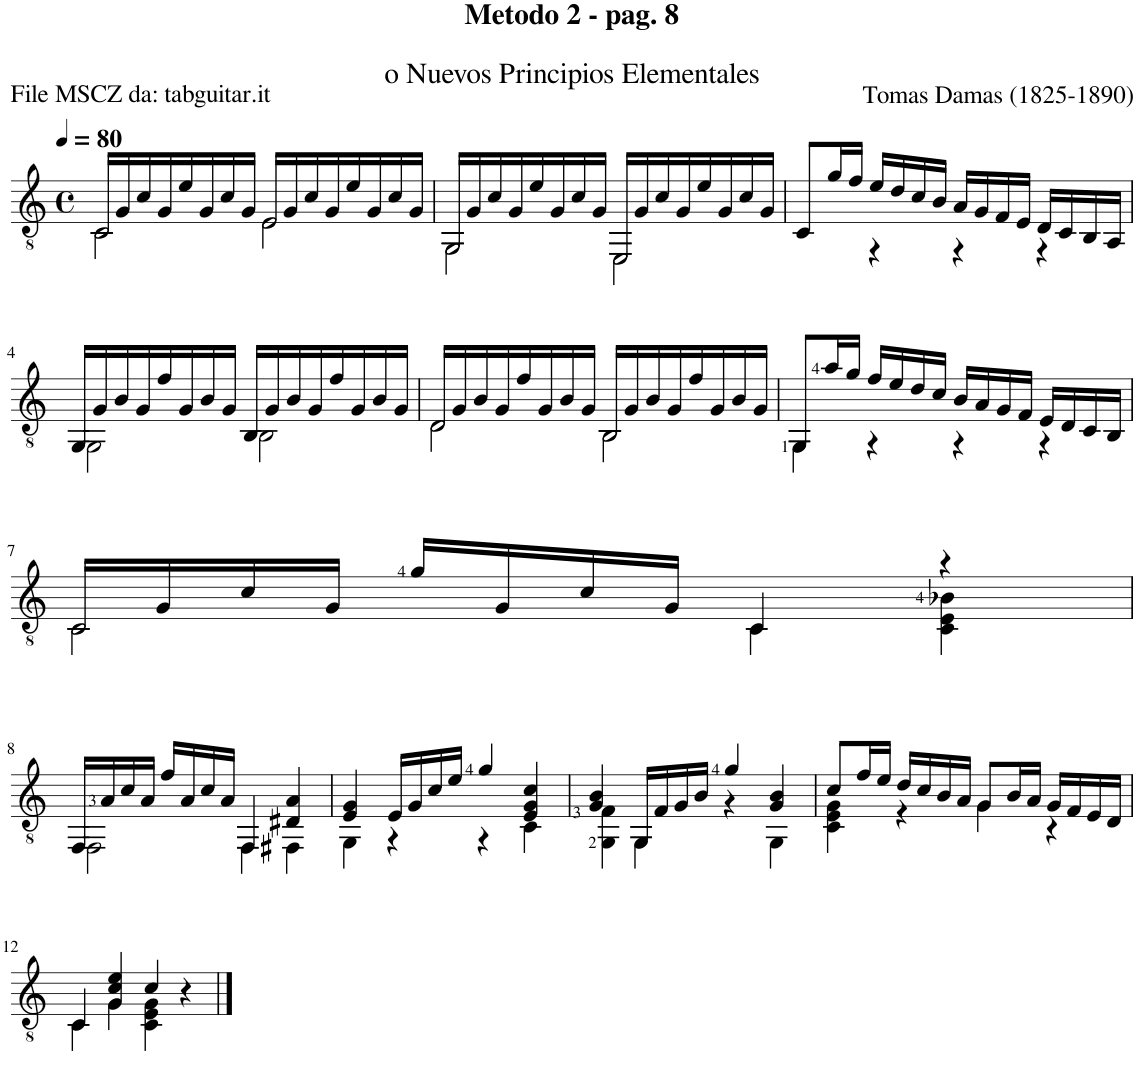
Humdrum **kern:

**kern
*part1
*staff1
*I"Guitar
*I'Guit.
*clefGv2
*k[]
*M4/4
*met(c)
*MM80
=1
!LO:N:head=open
*^
16C/LL	2C\
16G/	.
16c/	.
16G/	.
16e/	.
16G/	.
16c/	.
16G/JJ	.
!LO:N:head=open	!
16E/LL	2E\
16G/	.
16c/	.
16G/	.
16e/	.
16G/	.
16c/	.
16G/JJ	.
=2	=2
!LO:N:head=open	!
16GG/LL	2GG\
16G/	.
16c/	.
16G/	.
16e/	.
16G/	.
16c/	.
16G/JJ	.
!LO:N:head=open	!
16EE/LL	2EE\
16G/	.
16c/	.
16G/	.
16e/	.
16G/	.
16c/	.
16G/JJ	.
=3	=3
8C/L	4ryy
16g/L	.
16f/JJ	.
16e/LL	4r
16d/	.
16c/	.
16B/JJ	.
16A/LL	4r
16G/	.
16F/	.
16E/JJ	.
16D/LL	4r
16C/	.
16BB/	.
16AA/JJ	.
!!LO:LB:g=z	!!
=4	=4
16GG/LL	2GG\
16G/	.
16B/	.
16G/	.
16f/	.
16G/	.
16B/	.
16G/JJ	.
16BB/LL	2BB\
16G/	.
16B/	.
16G/	.
16f/	.
16G/	.
16B/	.
16G/JJ	.
=5	=5
!LO:N:head=open	!
16D/LL	2D\
16G/	.
16B/	.
16G/	.
16f/	.
16G/	.
16B/	.
16G/JJ	.
!LO:N:head=open	!
16BB/LL	2BB\
16G/	.
16B/	.
16G/	.
16f/	.
16G/	.
16B/	.
16G/JJ	.
=6	=6
8GG/L	4GG\
16a/L	.
16g/JJ	.
16f/LL	4r
16e/	.
16d/	.
16c/JJ	.
16B/LL	4r
16A/	.
16G/	.
16F/JJ	.
16E/LL	4r
16D/	.
16C/	.
16BB/JJ	.
!!LO:LB:g=z	!!
=7	=7
!LO:N:head=open	!
16C/LL	2C\
16G/	.
16c/	.
16G/JJ	.
16g/LL	.
16G/	.
16c/	.
16G/JJ	.
4C/	4C\
4r	4C\ 4E\ 4B-X\
!!LO:LB:g=z	!!
=8	=8
16FF/LL	2FF\
16A/	.
16c/	.
16A/JJ	.
16f/LL	.
16A/	.
16c/	.
16A/JJ	.
4FF/	4FF\
4D#X/ 4A/	4FF#X\
=9	=9
4E/ 4G/	4GG\
16E/LL	4r
16G/	.
16c/	.
16e/JJ	.
4g/	4r
4E/ 4G/ 4c/	4C\
=10	=10
4G/ 4B/	4GG\ 4F\
16GG/LL	4GG\
16F/	.
16G/	.
16B/JJ	.
4g/	4r
4G/ 4B/	4GG\
=11	=11
8c/L	4C\ 4E\ 4G\
16f/L	.
16e/JJ	.
16d/LL	4r
16c/	.
16B/	.
16A/JJ	.
8G/L	4G\
16B/L	.
16A/JJ	.
16G/LL	4r
16F/	.
16E/	.
16D/JJ	.
!!LO:LB:g=z	!!
=12	=12
4C/	4C\
4G/ 4c/ 4e/	4G\
4c/	4C\ 4E\ 4G\
4r	4ryy
*v	*v
==
*-
